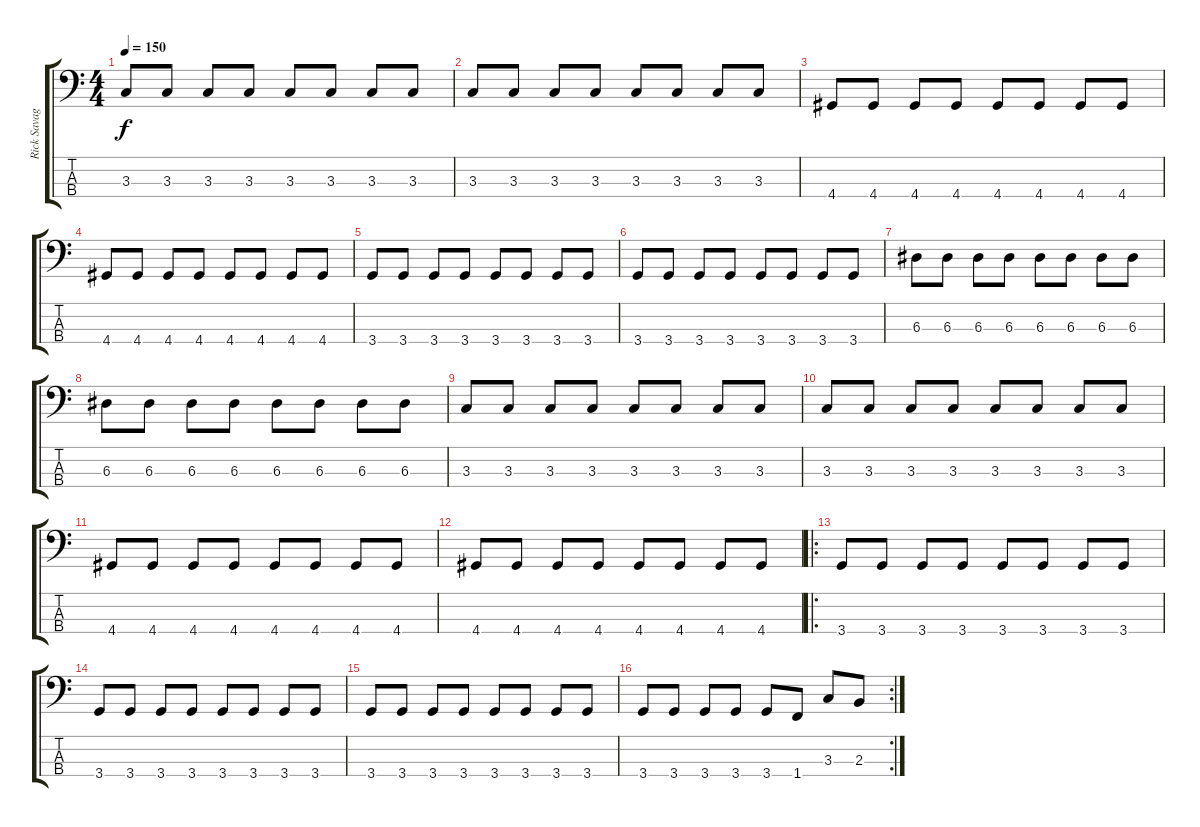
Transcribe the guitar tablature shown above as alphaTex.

\track ("Rick Savage" "Rick Savag") {instrument electricbassfinger}
\staff {score tabs}
\tuning (G2 D2 A1 E1) {hide}
\ts (4 4)
\tempo 150
\clef f4
\ks c
3.3.8{dy f} 3.3.8 3.3.8 3.3.8 3.3.8 3.3.8 3.3.8 3.3.8 |
3.3.8 3.3.8 3.3.8 3.3.8 3.3.8 3.3.8 3.3.8 3.3.8 |
4.4.8 4.4.8 4.4.8 4.4.8 4.4.8 4.4.8 4.4.8 4.4.8 |
4.4.8 4.4.8 4.4.8 4.4.8 4.4.8 4.4.8 4.4.8 4.4.8 |
3.4.8 3.4.8 3.4.8 3.4.8 3.4.8 3.4.8 3.4.8 3.4.8 |
3.4.8 3.4.8 3.4.8 3.4.8 3.4.8 3.4.8 3.4.8 3.4.8 |
6.3.8 6.3.8 6.3.8 6.3.8 6.3.8 6.3.8 6.3.8 6.3.8 |
6.3.8 6.3.8 6.3.8 6.3.8 6.3.8 6.3.8 6.3.8 6.3.8 |
3.3.8 3.3.8 3.3.8 3.3.8 3.3.8 3.3.8 3.3.8 3.3.8 |
3.3.8 3.3.8 3.3.8 3.3.8 3.3.8 3.3.8 3.3.8 3.3.8 |
4.4.8 4.4.8 4.4.8 4.4.8 4.4.8 4.4.8 4.4.8 4.4.8 |
4.4.8 4.4.8 4.4.8 4.4.8 4.4.8 4.4.8 4.4.8 4.4.8 |
\ro
3.4.8 3.4.8 3.4.8 3.4.8 3.4.8 3.4.8 3.4.8 3.4.8 |
3.4.8 3.4.8 3.4.8 3.4.8 3.4.8 3.4.8 3.4.8 3.4.8 |
3.4.8 3.4.8 3.4.8 3.4.8 3.4.8 3.4.8 3.4.8 3.4.8 |
\rc 2
3.4.8 3.4.8 3.4.8 3.4.8 3.4.8 1.4.8 3.3.8 2.3.8
